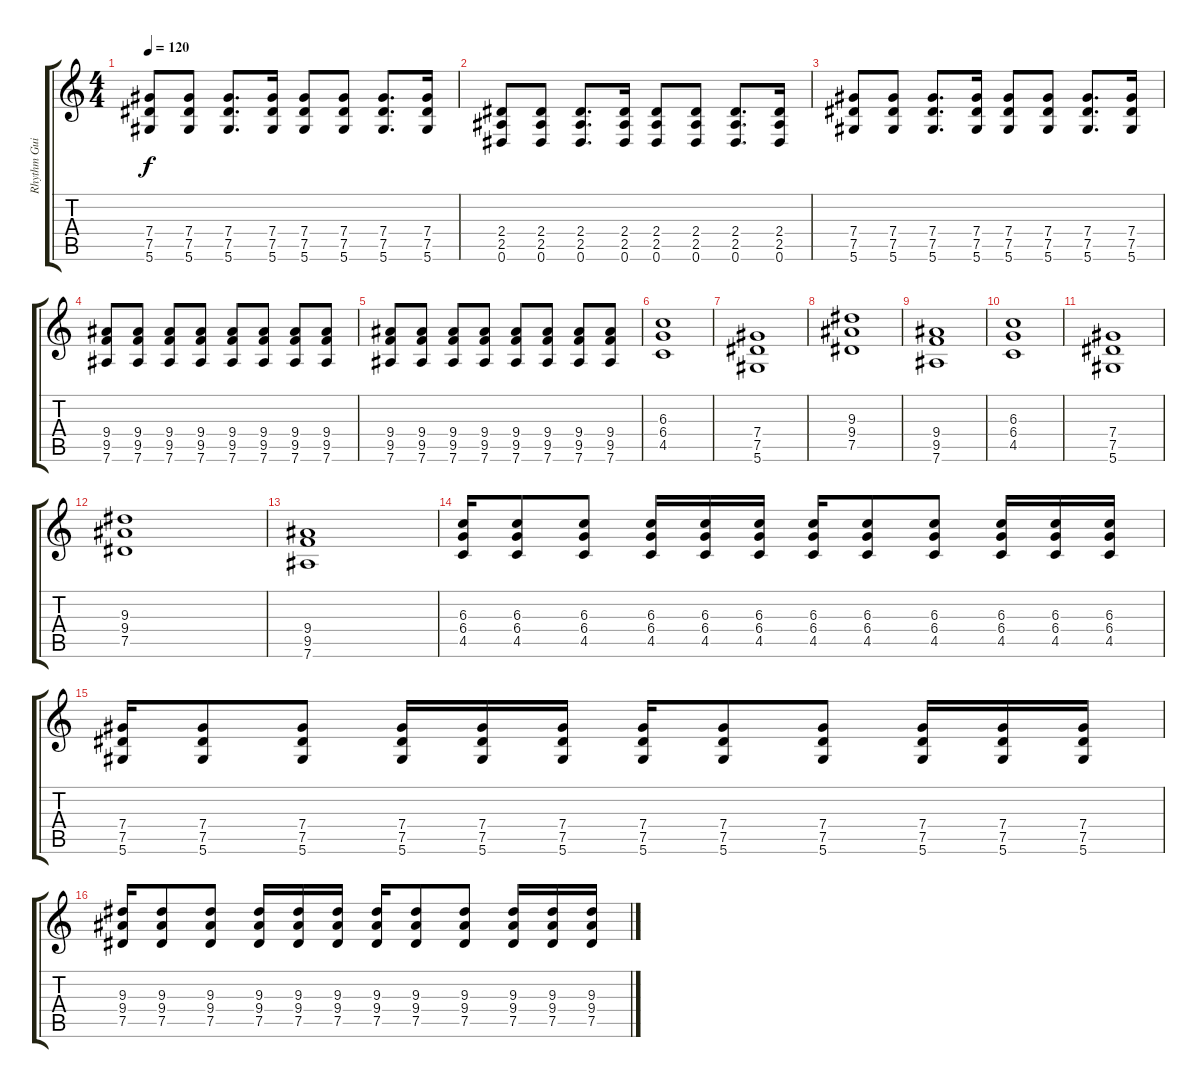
\track ("Rhythm Guitar" "Rhythm Gui") {instrument distortionguitar}
\staff {score tabs}
\tuning (Eb4 Bb3 Gb3 Db3 Ab2 Eb2) {hide}
\ts (4 4)
\tempo 120
\clef g2
\ks c
(7.4 7.5 5.6).8{dy f} (7.4 7.5 5.6).8 (7.4 7.5 5.6).8{d} (7.4 7.5 5.6).16 (7.4 7.5 5.6).8 (7.4 7.5 5.6).8 (7.4 7.5 5.6).8{d} (7.4 7.5 5.6).16 |
(2.4 2.5 0.6).8 (2.4 2.5 0.6).8 (2.4 2.5 0.6).8{d} (2.4 2.5 0.6).16 (2.4 2.5 0.6).8 (2.4 2.5 0.6).8 (2.4 2.5 0.6).8{d} (2.4 2.5 0.6).16 |
(7.4 7.5 5.6).8 (7.4 7.5 5.6).8 (7.4 7.5 5.6).8{d} (7.4 7.5 5.6).16 (7.4 7.5 5.6).8 (7.4 7.5 5.6).8 (7.4 7.5 5.6).8{d} (7.4 7.5 5.6).16 |
(9.4 9.5 7.6).8 (9.4 9.5 7.6).8 (9.4 9.5 7.6).8 (9.4 9.5 7.6).8 (9.4 9.5 7.6).8 (9.4 9.5 7.6).8 (9.4 9.5 7.6).8 (9.4 9.5 7.6).8 |
(9.4 9.5 7.6).8 (9.4 9.5 7.6).8 (9.4 9.5 7.6).8 (9.4 9.5 7.6).8 (9.4 9.5 7.6).8 (9.4 9.5 7.6).8 (9.4 9.5 7.6).8 (9.4 9.5 7.6).8 |
(6.3 6.4 4.5).1 |
(7.4 7.5 5.6).1 |
(9.3 9.4 7.5).1 |
(9.4 9.5 7.6).1 |
(6.3 6.4 4.5).1 |
(7.4 7.5 5.6).1 |
(9.3 9.4 7.5).1 |
(9.4 9.5 7.6).1 |
(6.3 6.4 4.5).16 (6.3 6.4 4.5).8 (6.3 6.4 4.5).8 (6.3 6.4 4.5).16 (6.3 6.4 4.5).16 (6.3 6.4 4.5).16 (6.3 6.4 4.5).16 (6.3 6.4 4.5).8 (6.3 6.4 4.5).8 (6.3 6.4 4.5).16 (6.3 6.4 4.5).16 (6.3 6.4 4.5).16 |
(7.4 7.5 5.6).16 (7.4 7.5 5.6).8 (7.4 7.5 5.6).8 (7.4 7.5 5.6).16 (7.4 7.5 5.6).16 (7.4 7.5 5.6).16 (7.4 7.5 5.6).16 (7.4 7.5 5.6).8 (7.4 7.5 5.6).8 (7.4 7.5 5.6).16 (7.4 7.5 5.6).16 (7.4 7.5 5.6).16 |
(9.3 9.4 7.5).16 (9.3 9.4 7.5).8 (9.3 9.4 7.5).8 (9.3 9.4 7.5).16 (9.3 9.4 7.5).16 (9.3 9.4 7.5).16 (9.3 9.4 7.5).16 (9.3 9.4 7.5).8 (9.3 9.4 7.5).8 (9.3 9.4 7.5).16 (9.3 9.4 7.5).16 (9.3 9.4 7.5).16
